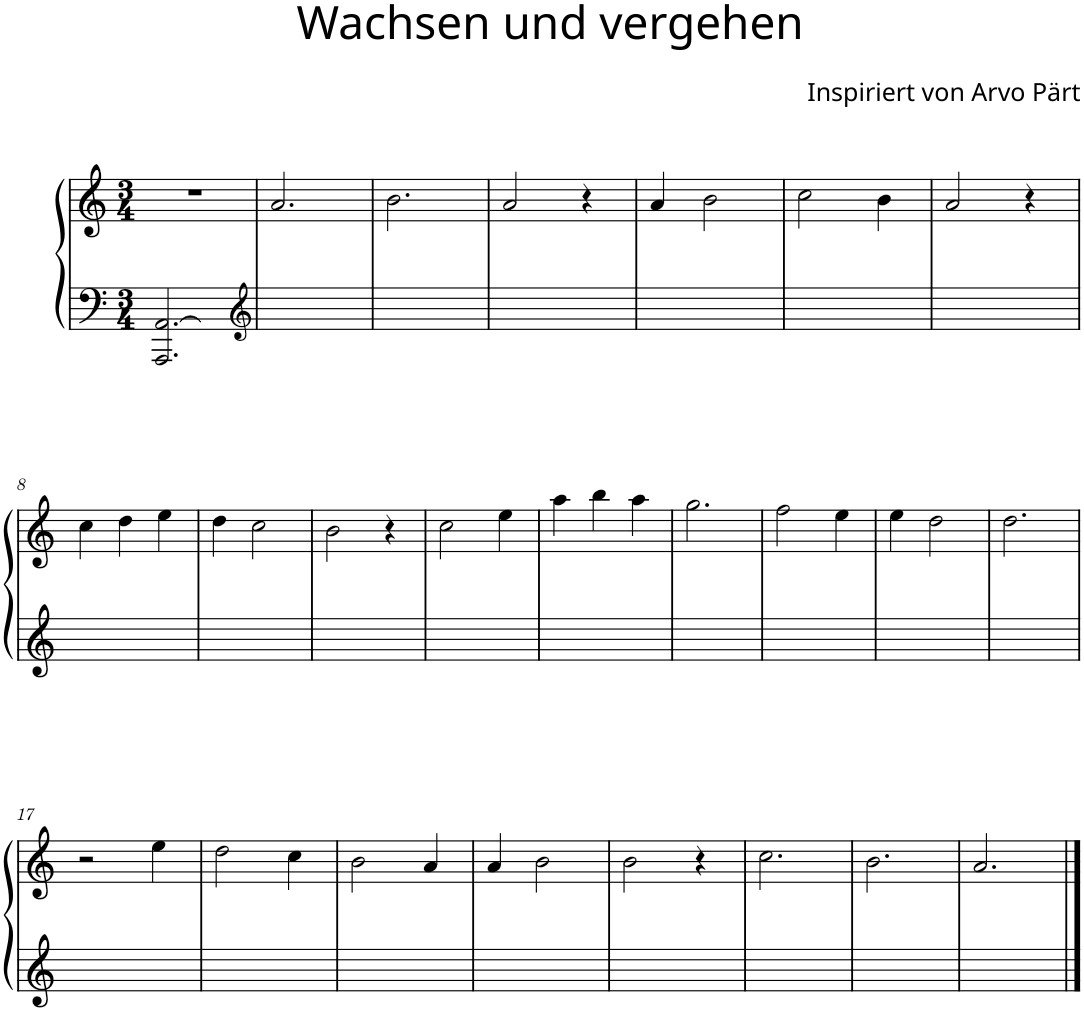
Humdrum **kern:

**kern	**kern
*part1	*part1
*staff2	*staff1
*I"Piano	*
*I'Pno.	*
*clefF4	*clefG2
*k[]	*k[]
*M3/4	*M3/4
=1	=1
2.AAA/ 2.AA/	2.r
=2	=2
*clefG2	*
2.ryy	2.a/
=3	=3
2.ryy	2.b\
=4	=4
2.ryy	2a/
.	4r
=5	=5
2.ryy	4a/
.	2b\
=6	=6
2.ryy	2cc\
.	4b\
=7	=7
2.ryy	2a/
.	4r
!!LO:LB:g=z
=8	=8
2.ryy	4cc\
.	4dd\
.	4ee\
=9	=9
2.ryy	4dd\
.	2cc\
=10	=10
2.ryy	2b\
.	4r
=11	=11
2.ryy	2cc\
.	4ee\
=12	=12
2.ryy	4aa\
.	4bb\
.	4aa\
=13	=13
2.ryy	2.gg\
=14	=14
2.ryy	2ff\
.	4ee\
=15	=15
2.ryy	4ee\
.	2dd\
=16	=16
2.ryy	2.dd\
!!LO:LB:g=z
=17	=17
2.ryy	2r
.	4ee\
=18	=18
2.ryy	2dd\
.	4cc\
=19	=19
2.ryy	2b\
.	4a/
=20	=20
2.ryy	4a/
.	2b\
=21	=21
2.ryy	2b\
.	4r
=22	=22
2.ryy	2.cc\
=23	=23
2.ryy	2.b\
=24	=24
2.ryy	2.a/
==	==
*-	*-
